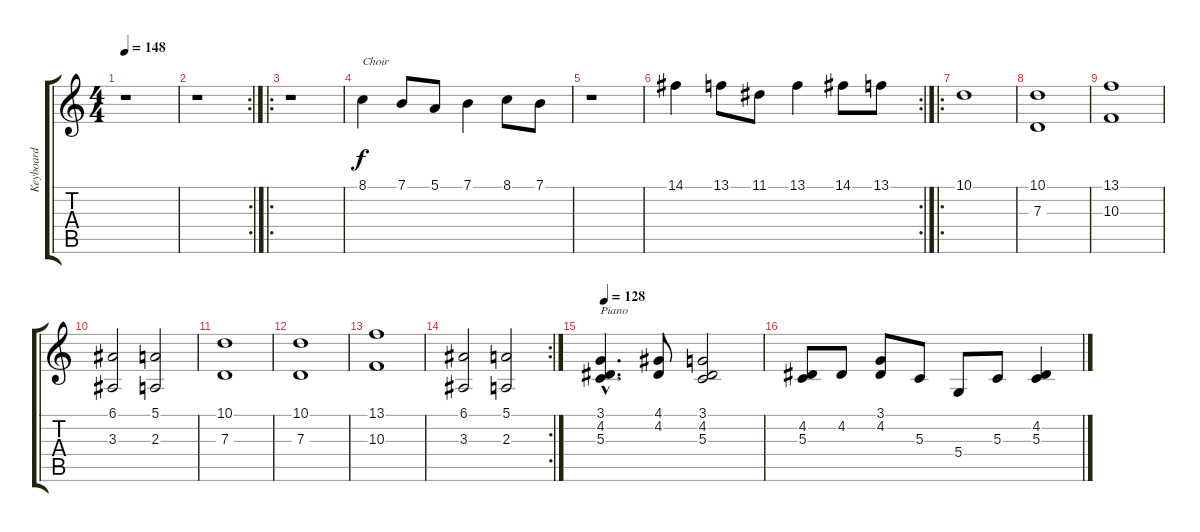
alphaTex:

\track ("Keyboard" "Keyboard") {instrument stringensemble1}
\staff {score tabs}
\tuning (E4 B3 G3 D3 A2 E2) {hide}
\ts (4 4)
\tempo 148
\clef g2
\ks c
r.1{dy f} |
\rc 2
r.1 |
\ro
r.1 |
8.1.4{txt "Choir" instrument pad4choir} 7.1.8 5.1.8 7.1.4 8.1.8 7.1.8 |
r.1 |
\rc 2
14.1.4 13.1.8 11.1.8 13.1.4 14.1.8 13.1.8 |
\ro
10.1.1 |
(10.1 7.3).1 |
(13.1 10.3).1 |
(6.1 3.3).2 (5.1 2.3).2 |
(10.1 7.3).1 |
(10.1 7.3).1 |
(13.1 10.3).1 |
\rc 2
(6.1 3.3).2 (5.1 2.3).2 |
\tempo 128
(3.1{hac} 4.2{hac} 5.3{hac}).4{d txt "Piano" instrument acousticgrandpiano} (4.1 4.2).8 (3.1 4.2 5.3).2 |
(4.2 5.3).8 4.2.8 (3.1 4.2).8 5.3.8 5.4.8 5.3.8 (4.2 5.3).4
